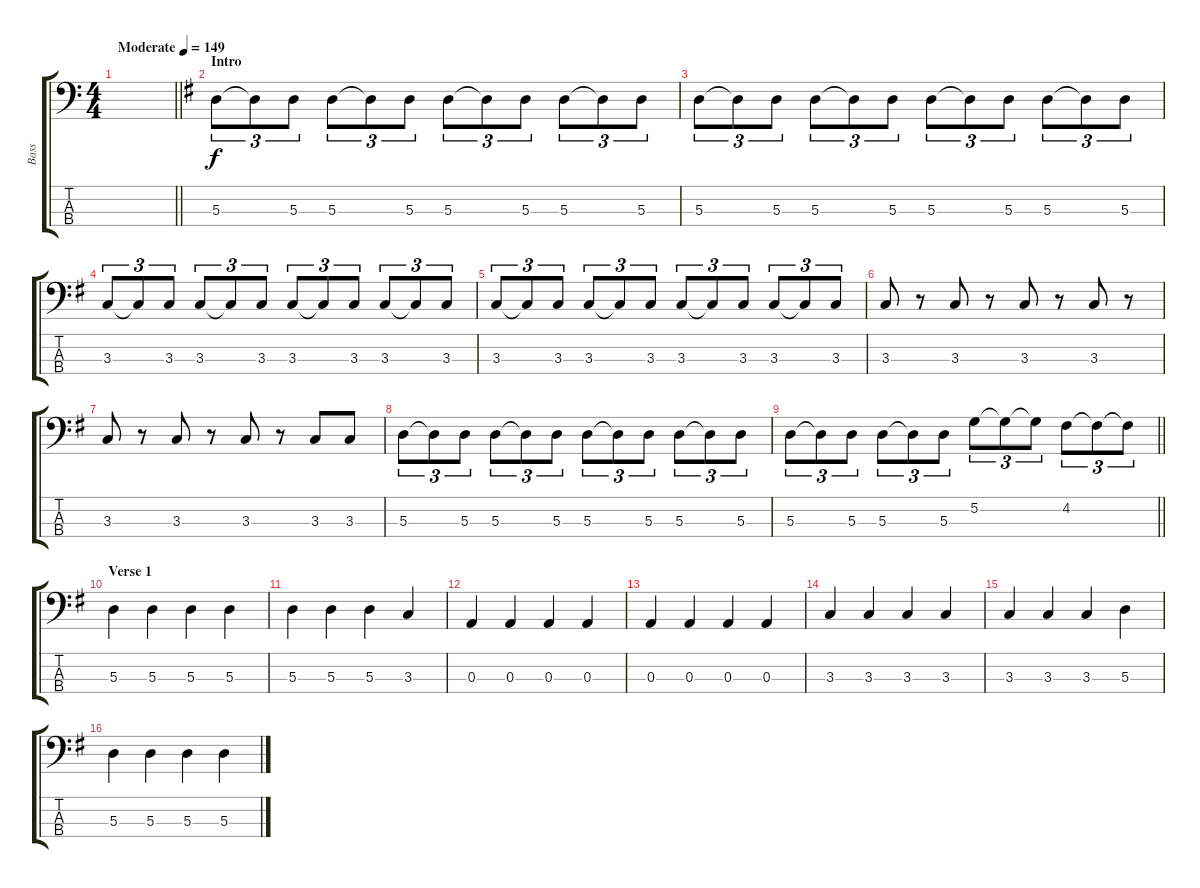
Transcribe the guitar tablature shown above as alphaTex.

\track ("Bass" "Bass") {instrument electricbasspick}
\staff {score tabs}
\tuning (G2 D2 A1 D1) {hide}
\ts (4 4)
\tempo (149 "Moderate")
\clef f4
\barLineRight lightlight
\ks c
|
\section ("" "Intro")
\ks g
5.3.8{tu (3 2)} 5.3{t}.8{tu (3 2)} 5.3.8{tu (3 2)} 5.3.8{tu (3 2)} 5.3{t}.8{tu (3 2)} 5.3.8{tu (3 2)} 5.3.8{tu (3 2)} 5.3{t}.8{tu (3 2)} 5.3.8{tu (3 2)} 5.3.8{tu (3 2)} 5.3{t}.8{tu (3 2)} 5.3.8{tu (3 2)} |
5.3.8{tu (3 2)} 5.3{t}.8{tu (3 2)} 5.3.8{tu (3 2)} 5.3.8{tu (3 2)} 5.3{t}.8{tu (3 2)} 5.3.8{tu (3 2)} 5.3.8{tu (3 2)} 5.3{t}.8{tu (3 2)} 5.3.8{tu (3 2)} 5.3.8{tu (3 2)} 5.3{t}.8{tu (3 2)} 5.3.8{tu (3 2)} |
3.3.8{tu (3 2)} 3.3{t}.8{tu (3 2)} 3.3.8{tu (3 2)} 3.3.8{tu (3 2)} 3.3{t}.8{tu (3 2)} 3.3.8{tu (3 2)} 3.3.8{tu (3 2)} 3.3{t}.8{tu (3 2)} 3.3.8{tu (3 2)} 3.3.8{tu (3 2)} 3.3{t}.8{tu (3 2)} 3.3.8{tu (3 2)} |
3.3.8{tu (3 2)} 3.3{t}.8{tu (3 2)} 3.3.8{tu (3 2)} 3.3.8{tu (3 2)} 3.3{t}.8{tu (3 2)} 3.3.8{tu (3 2)} 3.3.8{tu (3 2)} 3.3{t}.8{tu (3 2)} 3.3.8{tu (3 2)} 3.3.8{tu (3 2)} 3.3{t}.8{tu (3 2)} 3.3.8{tu (3 2)} |
3.3.8 r.8 3.3.8 r.8 3.3.8 r.8 3.3.8 r.8 |
3.3.8 r.8 3.3.8 r.8 3.3.8 r.8 3.3.8 3.3.8 |
5.3.8{tu (3 2)} 5.3{t}.8{tu (3 2)} 5.3.8{tu (3 2)} 5.3.8{tu (3 2)} 5.3{t}.8{tu (3 2)} 5.3.8{tu (3 2)} 5.3.8{tu (3 2)} 5.3{t}.8{tu (3 2)} 5.3.8{tu (3 2)} 5.3.8{tu (3 2)} 5.3{t}.8{tu (3 2)} 5.3.8{tu (3 2)} |
\barLineRight lightlight
5.3.8{tu (3 2)} 5.3{t}.8{tu (3 2)} 5.3.8{tu (3 2)} 5.3.8{tu (3 2)} 5.3{t}.8{tu (3 2)} 5.3.8{tu (3 2)} 5.2.8{tu (3 2)} 5.2{t}.8{tu (3 2)} 5.2{t}.8{tu (3 2)} 4.2.8{tu (3 2)} 4.2{t}.8{tu (3 2)} 4.2{t}.8{tu (3 2)} |
\section ("" "Verse 1")
5.3.4 5.3.4 5.3.4 5.3.4 |
5.3.4 5.3.4 5.3.4 3.3.4 |
0.3.4 0.3.4 0.3.4 0.3.4 |
0.3.4 0.3.4 0.3.4 0.3.4 |
3.3.4 3.3.4 3.3.4 3.3.4 |
3.3.4 3.3.4 3.3.4 5.3.4 |
5.3.4 5.3.4 5.3.4 5.3.4
